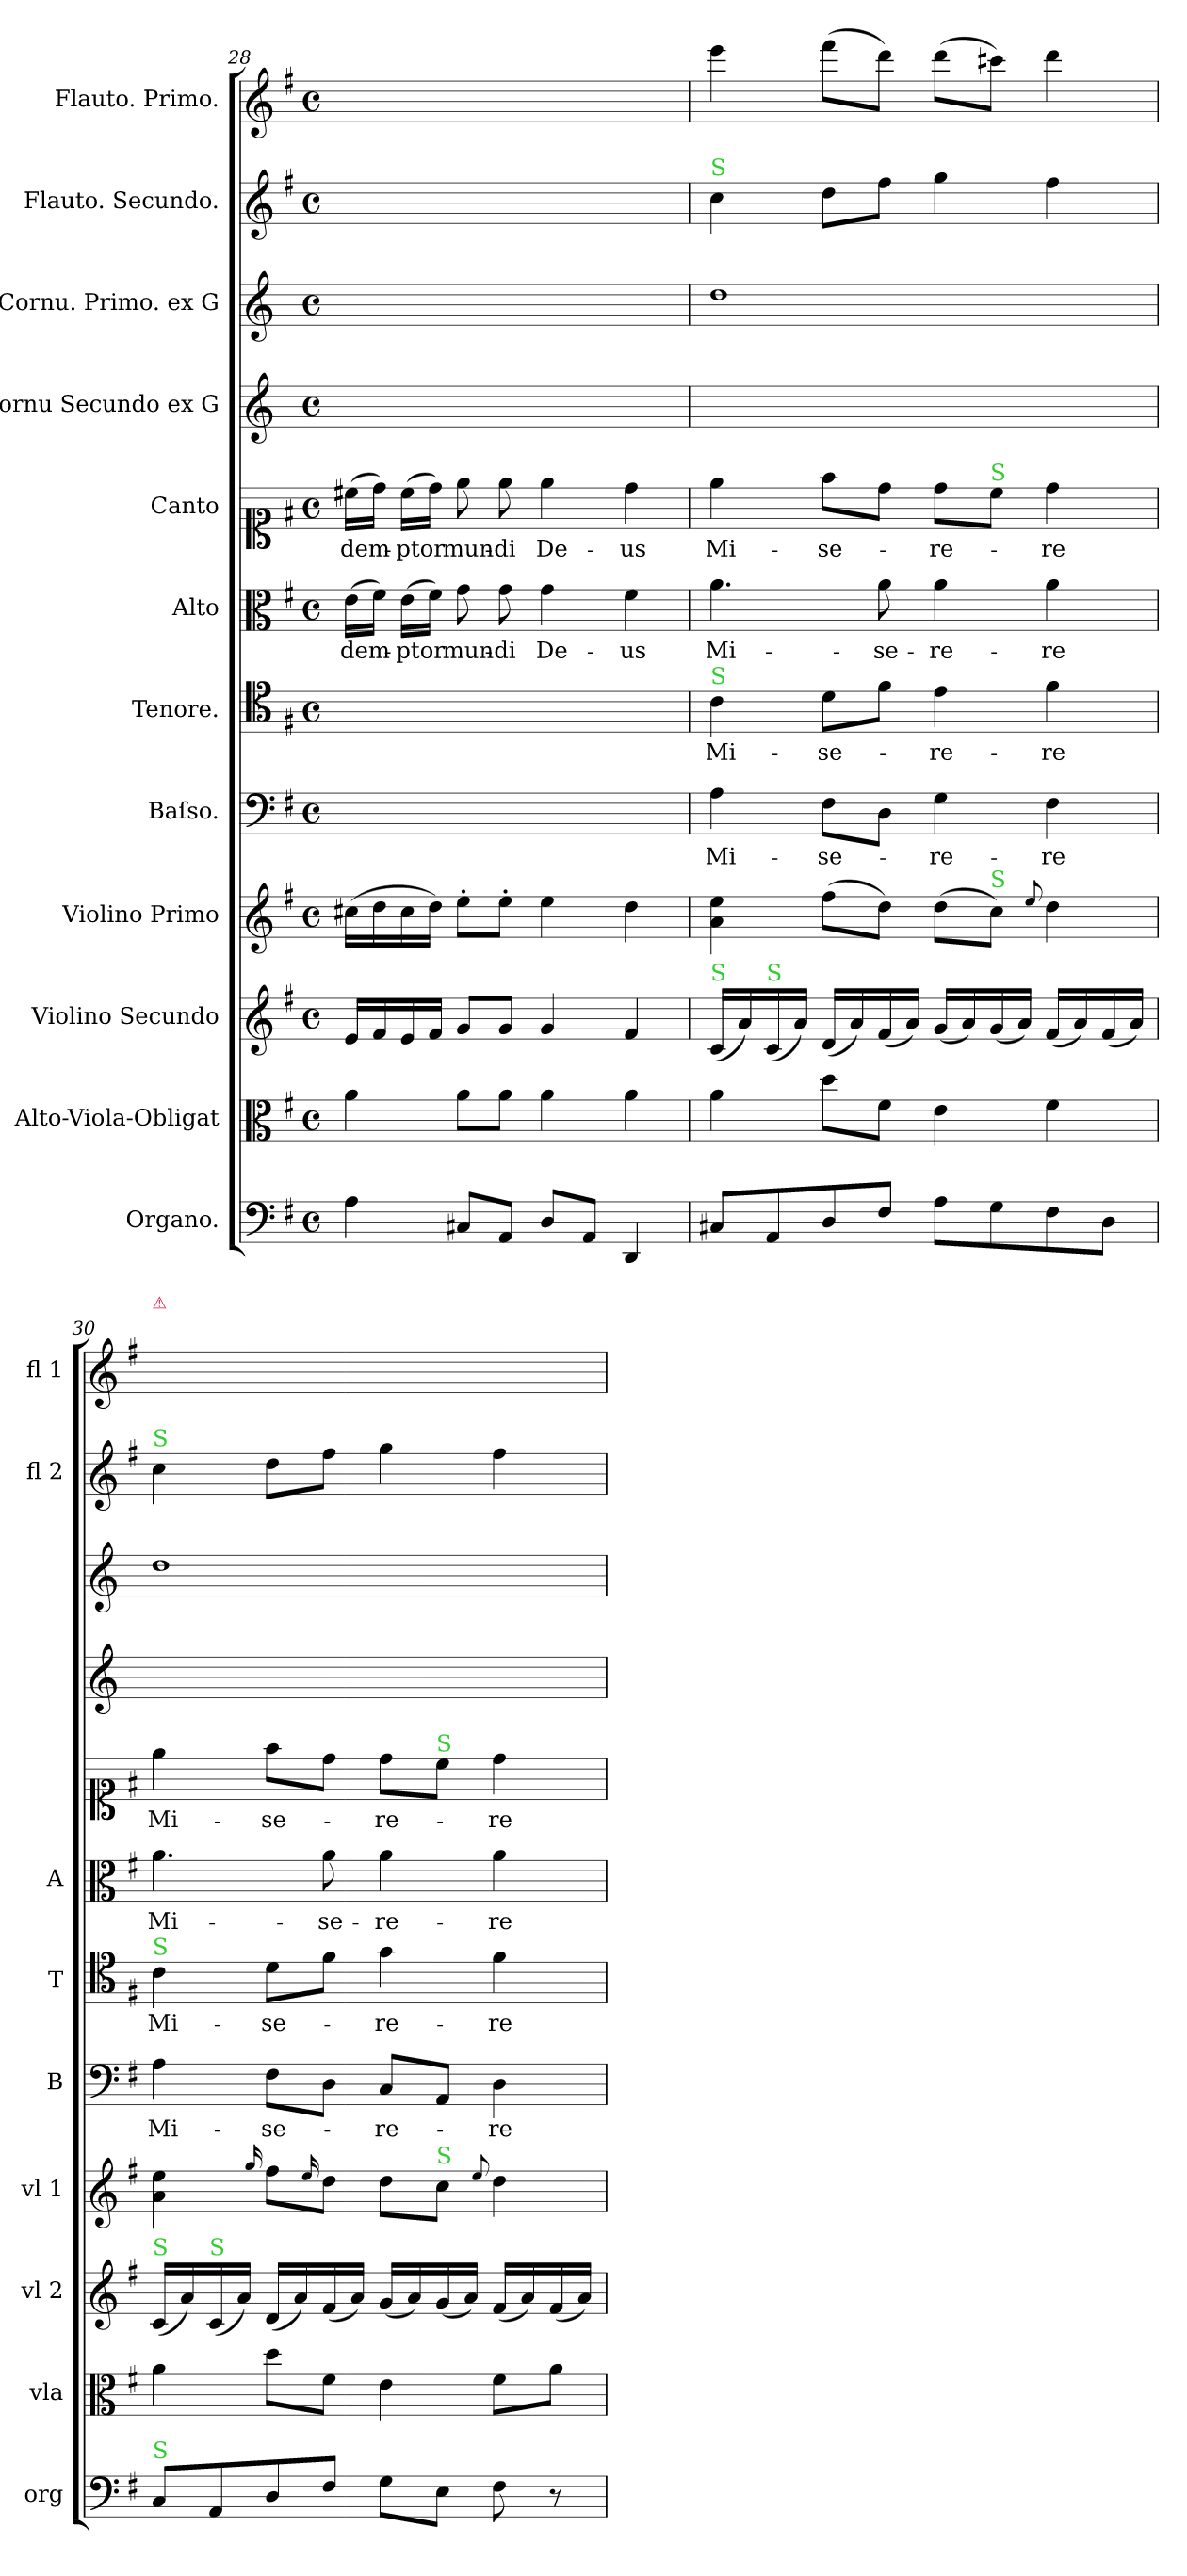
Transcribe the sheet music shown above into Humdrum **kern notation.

**kern	**dynam	**kern	**kern	**dynam	**kern	**dynam	**kern	**text	**kern	**text	**kern	**text	**kern	**text	**kern	**kern	**kern	**dynam	**kern	**dynam
*part12	*part12	*part11	*part10	*part10	*part9	*part9	*part8	*part8	*part7	*part7	*part6	*part6	*part5	*part5	*part4	*part3	*part2	*part2	*part1	*part1
*staff12	*staff12	*staff11	*staff10	*staff10	*staff9	*staff9	*staff8	*staff8	*staff7	*staff7	*staff6	*staff6	*staff5	*staff5	*staff4	*staff3	*staff2	*staff2	*staff1	*staff1
*I"Organo.	*	*I"Alto-Viola-Obligat	*I"Violino Secundo	*	*I"Violino Primo	*	*I"Baſso.	*	*I"Tenore.	*	*I"Alto	*	*I"Canto	*	*I"Cornu Secundo ex G	*I"Cornu. Primo. ex G	*I"Flauto. Secundo.	*	*I"Flauto. Primo.	*
*I'org	*	*I'vla	*I'vl 2	*	*I'vl 1	*	*I'B	*	*I'T	*	*I'A	*	*	*	*	*	*I'fl 2	*	*I'fl 1	*
*clefF4	*	*clefC3	*clefG2	*	*clefG2	*	*clefF4	*	*clefC4	*	*clefC3	*	*clefC1	*	*clefG2	*clefG2	*clefG2	*	*clefG2	*
*	*	*	*	*	*	*	*	*	*	*	*	*	*	*	*ITrd3c5	*ITrd3c5	*	*	*	*
*k[f#]	*	*k[f#]	*k[f#]	*	*k[f#]	*	*k[f#]	*	*k[f#]	*	*k[f#]	*	*k[f#]	*	*k[f#]	*k[f#]	*k[f#]	*	*k[f#]	*
*G:	*	*G:	*G:	*	*G:	*	*G:	*	*G:	*	*G:	*	*G:	*	*G:	*G:	*G:	*	*G:	*
*M4/4	*	*M4/4	*M4/4	*	*M4/4	*	*M4/4	*	*M4/4	*	*M4/4	*	*M4/4	*	*M4/4	*M4/4	*M4/4	*	*M4/4	*
*met(c)	*	*met(c)	*met(c)	*	*met(c)	*	*met(c)	*	*met(c)	*	*met(c)	*	*met(c)	*	*met(c)	*met(c)	*met(c)	*	*met(c)	*
=28	=28	=28	=28	=28	=28	=28	=28	=28	=28	=28	=28	=28	=28	=28	=28	=28	=28	=28	=28	=28
4A\	.	4a\	16e/LL	.	(16cc#X\LL	.	1ryy	.	1ryy	.	(16e\LL	-dem-	(16cc#X\LL	-dem-	1ryy	1ryy	1ryy	.	1ryy	.
.	.	.	16f#/	.	16dd\	.	.	.	.	.	16f#\JJ)	.	16dd\JJ)	.	.	.	.	.	.	.
.	.	.	16e/	.	16cc#\	.	.	.	.	.	(16e\LL	-ptor	(16cc#\LL	-ptor	.	.	.	.	.	.
.	.	.	16f#/JJ	.	16dd\JJ)	.	.	.	.	.	16f#\JJ)	.	16dd\JJ)	.	.	.	.	.	.	.
8C#X/L	.	8a\L	8g/L	.	8ee'\L	.	.	.	.	.	8g\	mun-	8ee\	mun-	.	.	.	.	.	.
8AA/J	.	8a\J	8g/J	.	8ee'\J	.	.	.	.	.	8g\	-di	8ee\	-di	.	.	.	.	.	.
8D/L	.	4a\	4g/	.	4ee\	.	.	.	.	.	4g\	De-	4ee\	De-	.	.	.	.	.	.
8AA/J	.	.	.	.	.	.	.	.	.	.	.	.	.	.	.	.	.	.	.	.
4DD/	.	4a\	4f#/	.	4dd\	.	.	.	.	.	4f#\	-us	4dd\	-us	.	.	.	.	.	.
=29	=29	=29	=29	=29	=29	=29	=29	=29	=29	=29	=29	=29	=29	=29	=29	=29	=29	=29	=29	=29
!	!	!	!	!	!	!	!	!	!	!	!	!	!	!	!	!	!LO:TX:a:color=limegreen:t=S	!	!	!
!	!	!	!	!	!	!	!	!	!LO:TX:a:color=limegreen:t=S	!	!	!	!	!	!	!	!	!	!	!
!	!	!	!LO:TX:a:color=limegreen:t=S	!	!	!	!	!	!	!	!	!	!	!	!	!	!	!	!	!
!	!	!	!	!LO:DY:b	!	!LO:DY:b	!	!	!	!	!	!	!	!	!	!	!	!LO:DY:b	!	!LO:DY:b
8C#X/L	.	4a\	(16c/LL	poco forte	4a\ 4ee\	poco forte	4A\	Mi-	4c\	Mi-	4.a\	Mi-	4ee\	Mi-	1ryy	1a	4cc\	poco for	4eee\	poco for
.	.	.	16a/)	.	.	.	.	.	.	.	.	.	.	.	.	.	.	.	.	.
!	!	!	!LO:TX:a:color=limegreen:t=S	!	!	!	!	!	!	!	!	!	!	!	!	!	!	!	!	!
8AA/	.	.	(16c/	.	.	.	.	.	.	.	.	.	.	.	.	.	.	.	.	.
.	.	.	16a/JJ)	.	.	.	.	.	.	.	.	.	.	.	.	.	.	.	.	.
8D/	.	8dd\L	(16d/LL	.	(8ff#\L	.	8F#\L	-se-	8d\L	-se-	.	.	8ff#\L	-se-	.	.	8dd\L	.	(8fff#\L	.
.	.	.	16a/)	.	.	.	.	.	.	.	.	.	.	.	.	.	.	.	.	.
8F#/J	.	8f#\J	(16f#/	.	8dd\J)	.	8D\J	.	8f#\J	.	8a\	-se-	8dd\J	.	.	.	8ff#\J	.	8ddd\J)	.
.	.	.	16a/JJ)	.	.	.	.	.	.	.	.	.	.	.	.	.	.	.	.	.
8A\L	.	4e\	(16g/LL	.	(8dd\L	.	4G\	-re-	4e\	-re-	4a\	-re-	8dd\L	-re-	.	.	4gg\	.	(8ddd\L	.
.	.	.	16a/)	.	.	.	.	.	.	.	.	.	.	.	.	.	.	.	.	.
!	!	!	!	!	!	!	!	!	!	!	!	!	!LO:TX:a:color=limegreen:t=S	!	!	!	!	!	!	!
!	!	!	!	!	!LO:TX:a:color=limegreen:t=S	!	!	!	!	!	!	!	!	!	!	!	!	!	!	!
8G\	.	.	(16g/	.	8cc\J)	.	.	.	.	.	.	.	8cc\J	.	.	.	.	.	8ccc#X\J)	.
.	.	.	16a/JJ)	.	.	.	.	.	.	.	.	.	.	.	.	.	.	.	.	.
.	.	.	.	.	8qqee/	.	.	.	.	.	.	.	.	.	.	.	.	.	.	.
8F#\	.	4f#\	(16f#/LL	.	4dd\	.	4F#\	-re	4f#\	-re	4a\	-re	4dd\	-re	.	.	4ff#\	.	4ddd\	.
.	.	.	16a/)	.	.	.	.	.	.	.	.	.	.	.	.	.	.	.	.	.
8D\J	.	.	(16f#/	.	.	.	.	.	.	.	.	.	.	.	.	.	.	.	.	.
.	.	.	16a/JJ)	.	.	.	.	.	.	.	.	.	.	.	.	.	.	.	.	.
=30	=30	=30	=30	=30	=30	=30	=30	=30	=30	=30	=30	=30	=30	=30	=30	=30	=30	=30	=30	=30
!	!	!	!	!	!	!	!	!	!	!	!	!	!	!	!	!	!	!	!LO:TX:a:color=crimson:t=⚠	!
!	!	!	!	!	!	!	!	!	!	!	!	!	!	!	!	!	!LO:TX:a:color=limegreen:t=S	!	!	!
!	!	!	!	!	!	!	!	!	!LO:TX:a:color=limegreen:t=S	!	!	!	!	!	!	!	!	!	!	!
!	!	!	!LO:TX:a:color=limegreen:t=S	!	!	!	!	!	!	!	!	!	!	!	!	!	!	!	!	!
!LO:TX:a:color=limegreen:t=S	!	!	!	!	!	!	!	!	!	!	!	!	!	!	!	!	!	!	!	!
!	!LO:DY:b	!	!	!	!	!	!	!	!	!	!	!LO:LY:i	!	!	!	!	!	!	!	!
8C/L	forte	4a\	(16c/LL	.	4a\ 4ee\	.	4A\	Mi-	4c\	Mi-	4.a\	Mi-	4ee\	Mi-	1ryy	1a	4cc\	.	4eee\yy	.
.	.	.	16a/)	.	.	.	.	.	.	.	.	.	.	.	.	.	.	.	.	.
!	!	!	!LO:TX:a:color=limegreen:t=S	!	!	!	!	!	!	!	!	!	!	!	!	!	!	!	!	!
8AA/	.	.	(16c/	.	.	.	.	.	.	.	.	.	.	.	.	.	.	.	.	.
.	.	.	16a/JJ)	.	.	.	.	.	.	.	.	.	.	.	.	.	.	.	.	.
.	.	.	.	.	16qqgg/	.	.	.	.	.	.	.	.	.	.	.	.	.	.	.
8D/	.	8dd\L	(16d/LL	.	8ff#\L	.	8F#\L	-se-	8d\L	-se-	.	.	8ff#\L	-se-	.	.	8dd\L	.	(8fff#\Lyy	.
.	.	.	16a/)	.	.	.	.	.	.	.	.	.	.	.	.	.	.	.	.	.
.	.	.	.	.	16qqee/	.	.	.	.	.	.	.	.	.	.	.	.	.	.	.
!	!	!	!	!	!	!	!	!	!	!	!	!LO:LY:i	!	!	!	!	!	!	!	!
8F#/J	.	8f#\J	(16f#/	.	8dd\J	.	8D\J	.	8f#\J	.	8a\	-se-	8dd\J	.	.	.	8ff#\J	.	8ddd\Jyy)	.
.	.	.	16a/JJ)	.	.	.	.	.	.	.	.	.	.	.	.	.	.	.	.	.
!	!	!	!	!	!	!	!	!	!	!	!	!LO:LY:i	!	!	!	!	!	!	!	!
8G\L	.	4e\	(16g/LL	.	8dd\L	.	8C/L	-re-	4g\	-re-	4a\	-re-	8dd\L	-re-	.	.	4gg\	.	(8ddd\Lyy	.
.	.	.	16a/)	.	.	.	.	.	.	.	.	.	.	.	.	.	.	.	.	.
!	!	!	!	!	!	!	!	!	!	!	!	!	!LO:TX:a:color=limegreen:t=S	!	!	!	!	!	!	!
!	!	!	!	!	!LO:TX:a:color=limegreen:t=S	!	!	!	!	!	!	!	!	!	!	!	!	!	!	!
8E\J	.	.	(16g/	.	8cc\J	.	8AA/J	.	.	.	.	.	8cc\J	.	.	.	.	.	8ccc#X\Jyy)	.
.	.	.	16a/JJ)	.	.	.	.	.	.	.	.	.	.	.	.	.	.	.	.	.
.	.	.	.	.	8qqee/	.	.	.	.	.	.	.	.	.	.	.	.	.	.	.
!	!	!	!	!	!	!	!	!	!	!	!	!LO:LY:i	!	!	!	!	!	!	!	!
8F#\	.	8f#\L	(16f#/LL	.	4dd\	.	4D\	-re	4f#\	-re	4a\	-re	4dd\	-re	.	.	4ff#\	.	4ddd\yy	.
.	.	.	16a/)	.	.	.	.	.	.	.	.	.	.	.	.	.	.	.	.	.
8r	.	8a\J	(16f#/	.	.	.	.	.	.	.	.	.	.	.	.	.	.	.	.	.
.	.	.	16a/JJ)	.	.	.	.	.	.	.	.	.	.	.	.	.	.	.	.	.
=	=	=	=	=	=	=	=	=	=	=	=	=	=	=	=	=	=	=	=	=
*-	*-	*-	*-	*-	*-	*-	*-	*-	*-	*-	*-	*-	*-	*-	*-	*-	*-	*-	*-	*-
